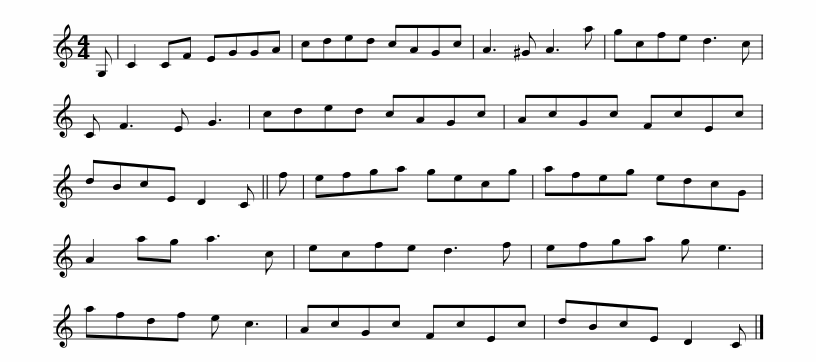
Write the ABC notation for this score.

X:1
L:1/8
M:4/4
I:linebreak $
K:C
V:1 treble
V:1
 G, | C2 CF EGGA | cded cAGc | A3 ^G A3 a | gcfe d3 c | %5
 C F3 E G3 | cded cAGc |$ AcGc FcEc | dBcE D2 C || f | %10
 efga gecg | afeg edcG | A2 ag a3 c | ecfe d3 f |$ efga g e3 | %15
 afdf e c3 | AcGc FcEc | dBcE D2 C |] %18
